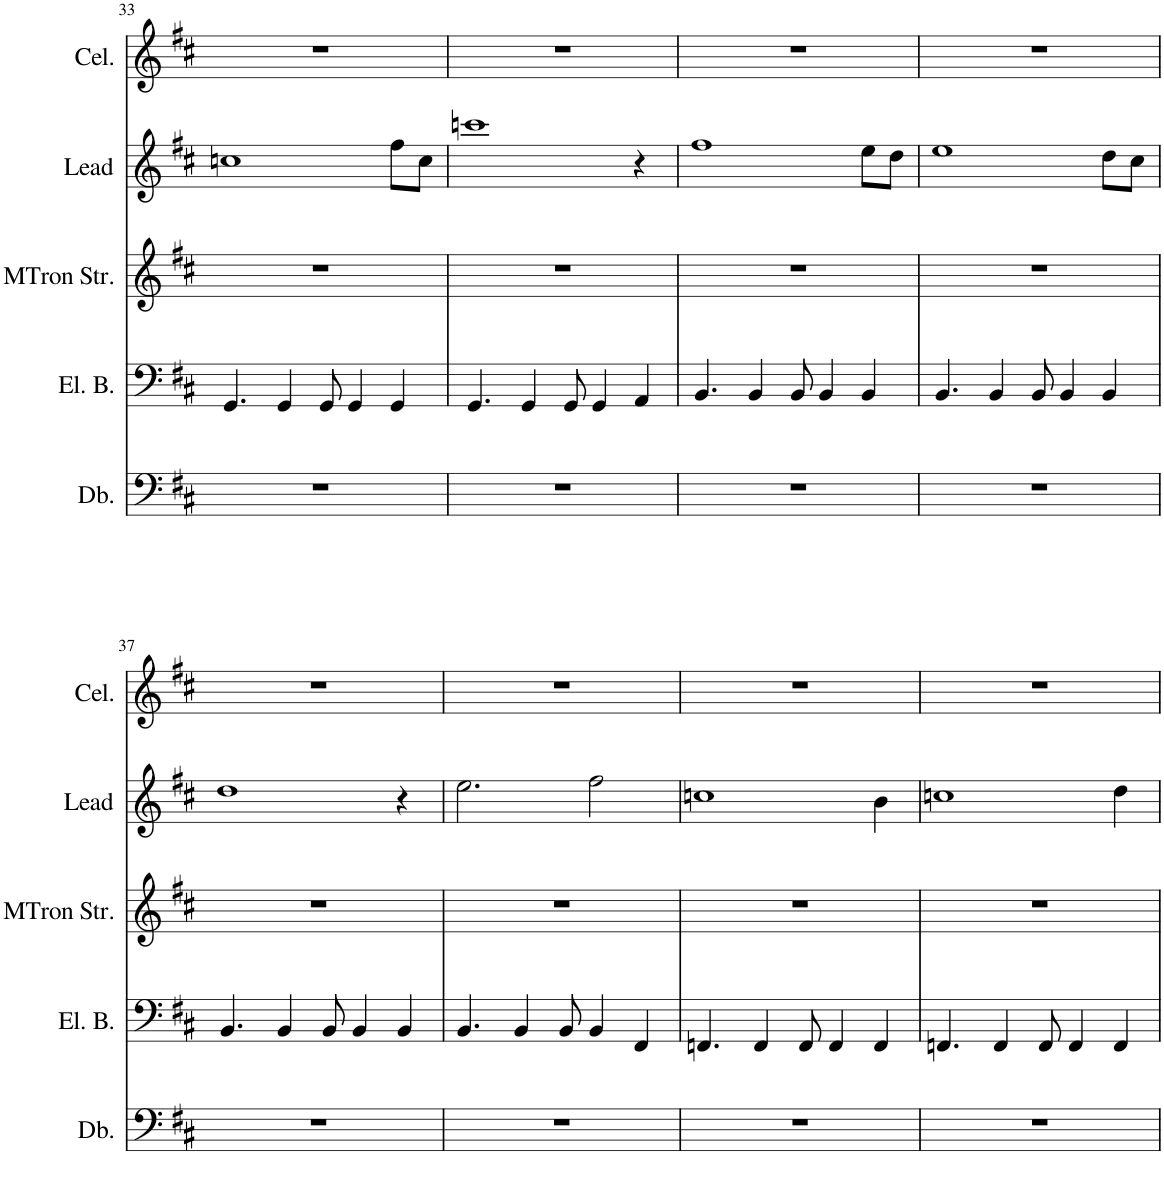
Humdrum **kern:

**kern	**kern	**kern	**kern	**kern
*part5	*part4	*part3	*part2	*part1
*staff5	*staff4	*staff3	*staff2	*staff1
*I"Double Bass	*I"Electric Bass	*I"Mellotron Strings	*I"Synth Lead	*I"Celesta
*I'Db.	*I'El. B.	*I'MTron Str.	*I'Lead	*I'Cel.
!!LO:PB:g=z
*clefF4	*clefF4	*clefG2	*clefG2	*clefG2
*Trd7c12	*Trd7c12	*	*	*Trd-7c-12
*k[f#c#]	*k[f#c#]	*k[f#c#]	*k[f#c#]	*k[f#c#]
*M5/4	*M5/4	*M5/4	*M5/4	*M5/4
=33	=33	=33	=33	=33
4%5r	4.GG/	4%5r	1ccn	4%5r
.	4GG/	.	.	.
.	8GG/	.	.	.
.	4GG/	.	.	.
.	4GG/	.	8ff#\L	.
.	.	.	8cc\J	.
=34	=34	=34	=34	=34
4%5r	4.GG/	4%5r	1cccn	4%5r
.	4GG/	.	.	.
.	8GG/	.	.	.
.	4GG/	.	.	.
.	4AA/	.	4r	.
=35	=35	=35	=35	=35
4%5r	4.BB/	4%5r	1ff#	4%5r
.	4BB/	.	.	.
.	8BB/	.	.	.
.	4BB/	.	.	.
.	4BB/	.	8ee\L	.
.	.	.	8dd\J	.
=36	=36	=36	=36	=36
4%5r	4.BB/	4%5r	1ee	4%5r
.	4BB/	.	.	.
.	8BB/	.	.	.
.	4BB/	.	.	.
.	4BB/	.	8dd\L	.
.	.	.	8cc#\J	.
!!LO:LB:g=z
=37	=37	=37	=37	=37
4%5r	4.BB/	4%5r	1dd	4%5r
.	4BB/	.	.	.
.	8BB/	.	.	.
.	4BB/	.	.	.
.	4BB/	.	4r	.
=38	=38	=38	=38	=38
4%5r	4.BB/	4%5r	2.ee\	4%5r
.	4BB/	.	.	.
.	8BB/	.	.	.
.	4BB/	.	2ff#\	.
.	4FF#/	.	.	.
=39	=39	=39	=39	=39
4%5r	4.FFn/	4%5r	1ccn	4%5r
.	4FF/	.	.	.
.	8FF/	.	.	.
.	4FF/	.	.	.
.	4FF/	.	4b\	.
=40	=40	=40	=40	=40
4%5r	4.FFn/	4%5r	1ccn	4%5r
.	4FF/	.	.	.
.	8FF/	.	.	.
.	4FF/	.	.	.
.	4FF/	.	4dd\	.
=	=	=	=	=
*-	*-	*-	*-	*-
